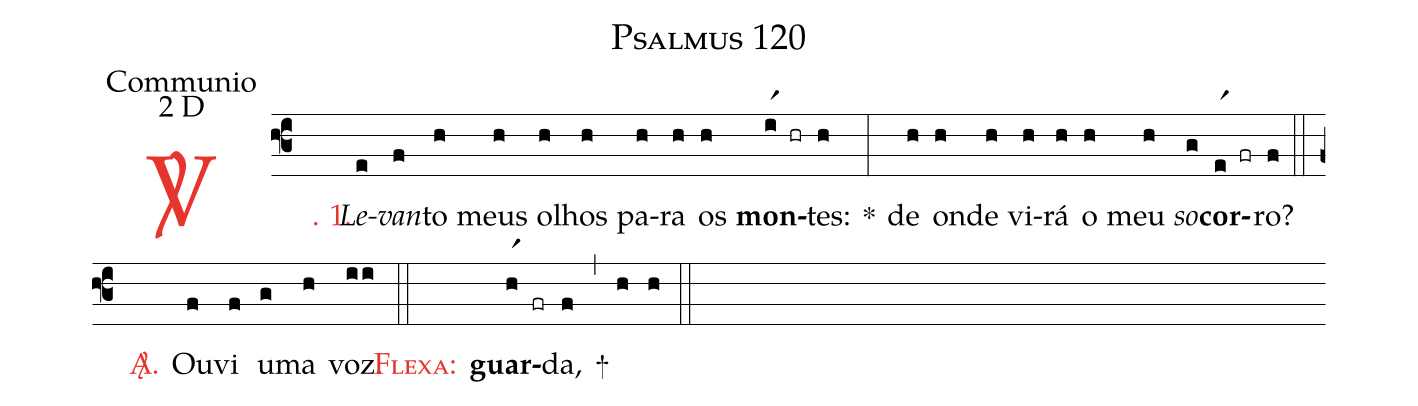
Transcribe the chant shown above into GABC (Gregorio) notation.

name: Psalmus 120;
office-part: Communio;
mode: 2;
mode-differentia: D;
%%
(f3)

<c><sp>V/</sp>. 1.</c>() <i>Le</i>(e)<i>van</i>(f)to(h) meus(h) o(h)lhos(h) pa(h)ra(h) os(h) <b>mon</b>(ir1 hr)tes:(h) *(:) de(h) on(h)de(h) vi(h)rá(h) o(h) meu(h) <i>so</i>(g)<b>cor</b>(er1 fr)ro?(f)

(::)

<nlba><c><sp>A/</sp>.</c>() Ou</nlba>(f)vi(f) u(g)ma(h) voz.(ii)

(::)

<c><sc>Flexa</sc>:</c>() <b>guar</b>(hr1 fr)da,(f) +(,) (h) (h)

(::)
